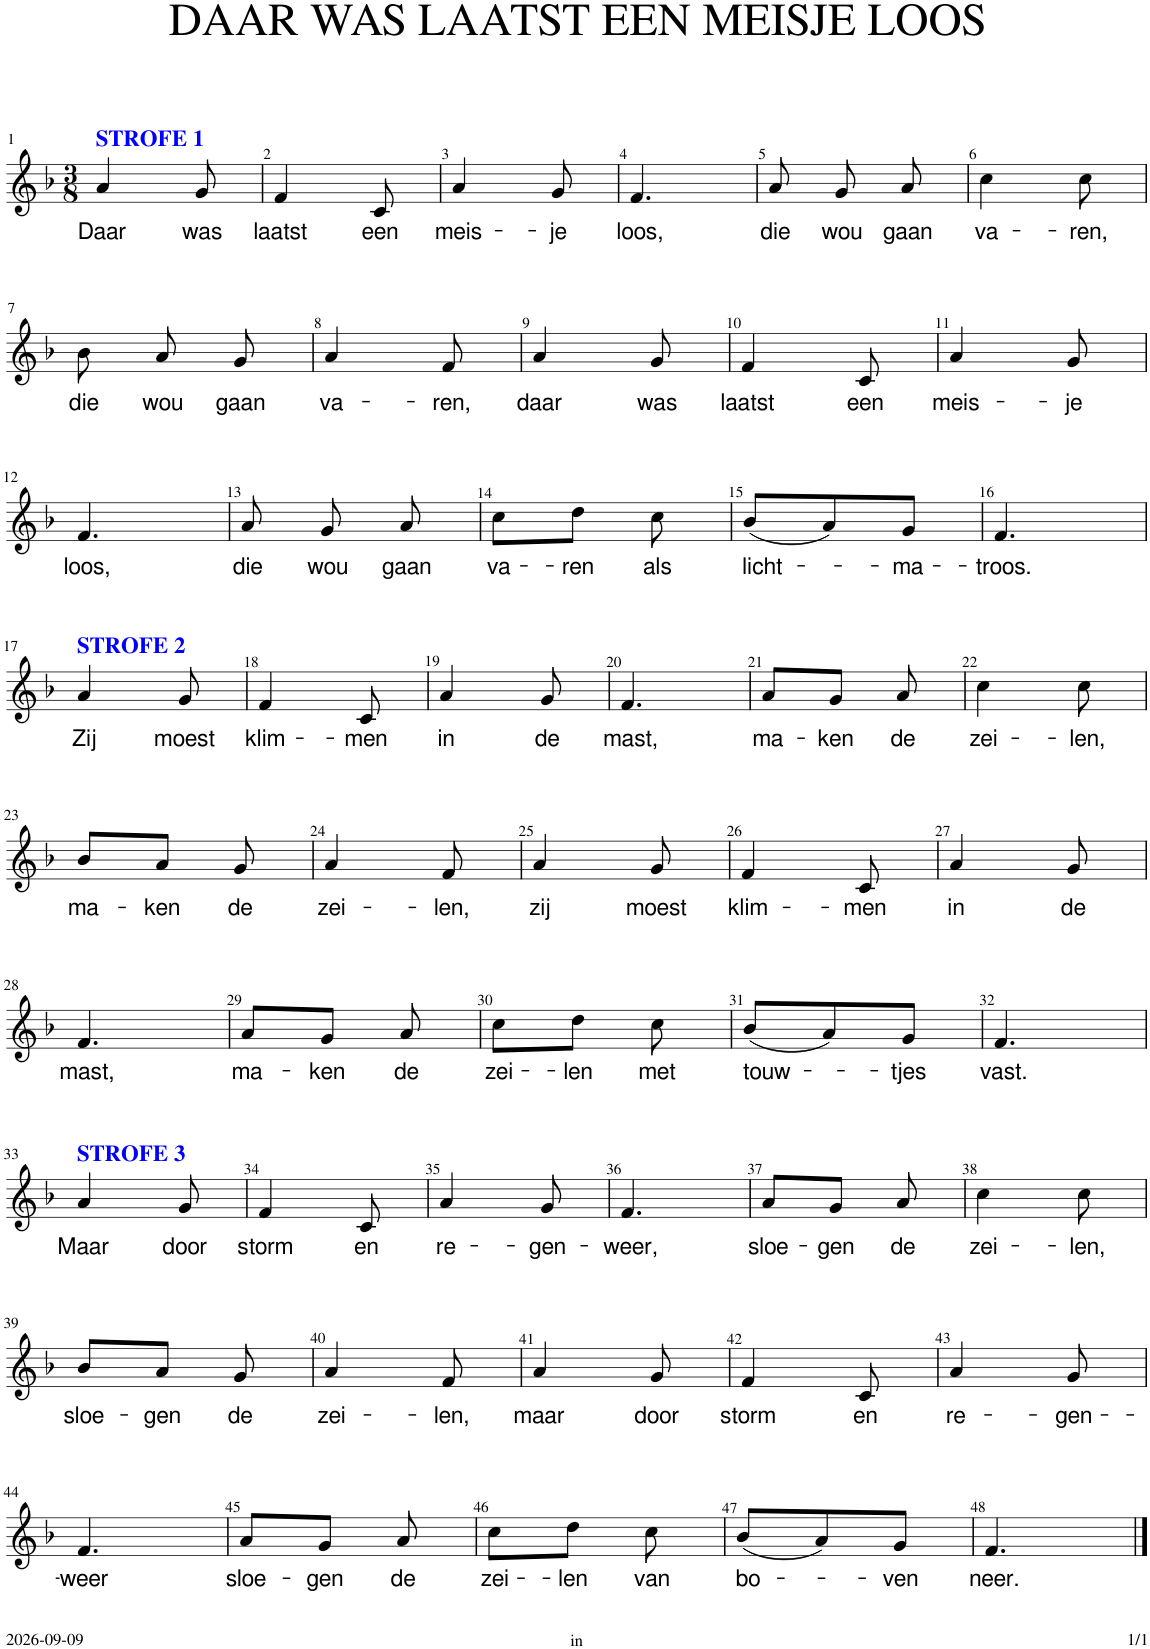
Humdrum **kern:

**kern	**text
*part1	*part1
*staff1	*staff1
*I"Soprano	*
*clefG2	*
*k[b-]	*
*M3/8	*
=1	=1
!LO:TX:a:B:color=#0000FF:t=STROFE 1	!
!	!LO:LY:b
4a/	Daar
!	!LO:LY:b
8g/	was
=2	=2
!	!LO:LY:b
4f/	laatst
!	!LO:LY:b
8c/	een
=3	=3
!	!LO:LY:b
4a/	meis-
!	!LO:LY:b
8g/	-je
=4	=4
!	!LO:LY:b
4.f/	loos,
=5	=5
!	!LO:LY:b
8a/	die
!	!LO:LY:b
8g/	wou
!	!LO:LY:b
8a/	gaan
=6	=6
!	!LO:LY:b
4cc\	va-
!	!LO:LY:b
8cc\	-ren,
!!LO:LB:g=z
=7	=7
!	!LO:LY:b
8b-\	die
!	!LO:LY:b
8a/	wou
!	!LO:LY:b
8g/	gaan
=8	=8
!	!LO:LY:b
4a/	va-
!	!LO:LY:b
8f/	-ren,
=9	=9
!	!LO:LY:b
4a/	daar
!	!LO:LY:b
8g/	was
=10	=10
!	!LO:LY:b
4f/	laatst
!	!LO:LY:b
8c/	een
=11	=11
!	!LO:LY:b
4a/	meis-
!	!LO:LY:b
8g/	-je
!!LO:LB:g=z
=12	=12
!	!LO:LY:b
4.f/	loos,
=13	=13
!	!LO:LY:b
8a/	die
!	!LO:LY:b
8g/	wou
!	!LO:LY:b
8a/	gaan
=14	=14
!	!LO:LY:b
8cc\L	va-
!	!LO:LY:b
8dd\J	-ren
!	!LO:LY:b
8cc\	als
=15	=15
!	!LO:LY:b
(8b-/L	licht-
8a/)	.
!	!LO:LY:b
8g/J	-ma-
=16	=16
!	!LO:LY:b
4.f/	-troos.
!!LO:LB:g=z
=17	=17
!LO:TX:a:B:color=#0000FF:t=STROFE 2	!
!	!LO:LY:b
4a/	Zij
!	!LO:LY:b
8g/	moest
=18	=18
!	!LO:LY:b
4f/	klim-
!	!LO:LY:b
8c/	-men
=19	=19
!	!LO:LY:b
4a/	in
!	!LO:LY:b
8g/	de
=20	=20
!	!LO:LY:b
4.f/	mast,
=21	=21
!	!LO:LY:b
8a/L	ma-
!	!LO:LY:b
8g/J	-ken
!	!LO:LY:b
8a/	de
=22	=22
!	!LO:LY:b
4cc\	zei-
!	!LO:LY:b
8cc\	-len,
!!LO:LB:g=z
=23	=23
!	!LO:LY:b
8b-/L	ma-
!	!LO:LY:b
8a/J	-ken
!	!LO:LY:b
8g/	de
=24	=24
!	!LO:LY:b
4a/	zei-
!	!LO:LY:b
8f/	-len,
=25	=25
!	!LO:LY:b
4a/	zij
!	!LO:LY:b
8g/	moest
=26	=26
!	!LO:LY:b
4f/	klim-
!	!LO:LY:b
8c/	-men
=27	=27
!	!LO:LY:b
4a/	in
!	!LO:LY:b
8g/	de
!!LO:LB:g=z
=28	=28
!	!LO:LY:b
4.f/	mast,
=29	=29
!	!LO:LY:b
8a/L	ma-
!	!LO:LY:b
8g/J	-ken
!	!LO:LY:b
8a/	de
=30	=30
!	!LO:LY:b
8cc\L	zei-
!	!LO:LY:b
8dd\J	-len
!	!LO:LY:b
8cc\	met
=31	=31
!	!LO:LY:b
(8b-/L	touw-
8a/)	.
!	!LO:LY:b
8g/J	-tjes
=32	=32
!	!LO:LY:b
4.f/	vast.
!!LO:LB:g=z
=33	=33
!LO:TX:a:B:color=#0000FF:t=STROFE 3	!
!	!LO:LY:b
4a/	Maar
!	!LO:LY:b
8g/	door
=34	=34
!	!LO:LY:b
4f/	storm
!	!LO:LY:b
8c/	en
=35	=35
!	!LO:LY:b
4a/	re-
!	!LO:LY:b
8g/	-gen-
=36	=36
!	!LO:LY:b
4.f/	-weer,
=37	=37
!	!LO:LY:b
8a/L	sloe-
!	!LO:LY:b
8g/J	-gen
!	!LO:LY:b
8a/	de
=38	=38
!	!LO:LY:b
4cc\	zei-
!	!LO:LY:b
8cc\	-len,
!!LO:LB:g=z
=39	=39
!	!LO:LY:b
8b-/L	sloe-
!	!LO:LY:b
8a/J	-gen
!	!LO:LY:b
8g/	de
=40	=40
!	!LO:LY:b
4a/	zei-
!	!LO:LY:b
8f/	-len,
=41	=41
!	!LO:LY:b
4a/	maar
!	!LO:LY:b
8g/	door
=42	=42
!	!LO:LY:b
4f/	storm
!	!LO:LY:b
8c/	en
=43	=43
!	!LO:LY:b
4a/	re-
!	!LO:LY:b
8g/	-gen-
!!LO:LB:g=z
=44	=44
!	!LO:LY:b
4.f/	-weer
=45	=45
!	!LO:LY:b
8a/L	sloe-
!	!LO:LY:b
8g/J	-gen
!	!LO:LY:b
8a/	de
=46	=46
!	!LO:LY:b
8cc\L	zei-
!	!LO:LY:b
8dd\J	-len
!	!LO:LY:b
8cc\	van
=47	=47
!	!LO:LY:b
(8b-/L	bo-
8a/)	.
!	!LO:LY:b
8g/J	-ven
=48	=48
!	!LO:LY:b
4.f/	neer.
==	==
*-	*-
